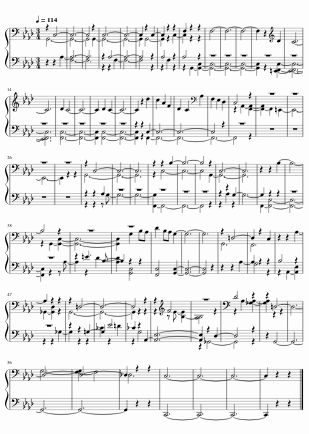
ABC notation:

X:1
%%score { ( 1 2 ) | ( 3 4 ) }
L:1/8
Q:1/4=114
M:3/4
I:linebreak $
K:Ab
V:1 bass
V:2 bass
V:3 bass
V:4 bass
V:1
 z2 C,4- | C,6- | C,4 z2 | C,6- | C,6- | %5
 C,2 z2 C,2- | C,2 z2 z2 | F,2 z2 z2 | F,6- | F,6- | %10
 F,6- | F,2 z2[K:treble] D2 | C6- |$ C6 | D2 C4- | %15
 C6- | C2 D2 C2- | C6- | C2 z2 d2 | c2 A2 F2 | %20
 D2 C2[K:bass] A,2 | F,2 E,2 D,2 | C,4 z2 | z6 | z6 |$ %25
 z6 | z6 | z2 C,4- | C,6- | C,6 | %30
 z2 z2 B,2- | B,6- | B,4 z2 | C,6- | C,6 | %35
 z2 z2 B,2- | B,6- |$ B,4 z2 | z6 | z6 | %40
 D2 B,A, G,2- | G,6- | G,6 | z2 =D,4- | D,2 z2 C,2 | %45
 z2 z2 A,2- |$ A,2 z2 z2 | z2 =D,4- | D,6- | D,4 z2 | %50
 z2[K:treble] F4 | z6 | D4 z2 | z2 =D,4- | D,6- |$ %55
 D,6- | D,6- | D,2 z2 z2 | C,6- | C,6- | %60
 C,6- | C,2 z2 z2 |] %62
V:2
 G,,6- | G,,6- | G,,4 G,,2- | G,,6- | G,,6- | %5
 G,,2 G,,4- | G,,2 z2 C,2- | C,2 z2 z2 | x6 | x6 | %10
 x6 | x4[K:treble] x2 | x6 |$ x6 | x6 | %15
 x6 | x6 | x6 | x6 | x6 | %20
 x4[K:bass] x2 | x6 | z2 A,,2- [F,,A,,]2- | [F,,-A,,]2 F,,2 =E,,2- | E,,6- |$ %25
 E,,6- | E,,2 z2 z2 | G,,6- | G,,6- | G,,6 | %30
 z2 C,4- | C,6- | C,4 G,,2- | G,,6- | G,,6 | %35
 x6 | x6 |$ z2 G,,2- [G,,C,]2- | [G,,C,]6- | [G,,C,]2 G,2 B,A, | %40
 x6 | x6 | x6 | G,,6 | F,,6 | %45
 x6 |$ _G,,2- [G,,D,]2 z2 | G,,6- | G,,6- | G,,2 z2 z2 | %50
 z2[K:treble] z E- [B,-E]2 | [A,B,]4 z2 | z2 A,2- [_G,A,]2- | [G,A,]2 z2 z2 | x6 |$ %55
 G,6- | [F,-G,]2 F,4 | _D,6 | x6 | x6 | %60
 x6 | x6 |] %62
V:3
 z2 z2 A,2- | A,6- | A,6 | z2 A,4- | A,6- | %5
 A,4 z2 | A,4 z2 | A,4 z2 | z6 | z6 | %10
 z6 | z6 | z6 |$ z6 | z6 | %15
 z6 | z6 | z6 | z2 z2 C,2- | C,6- | %20
 C,6- | C,4 z2 | z6 | z6 | z6 |$ %25
 z6 | z6 | z2 z2 A,2 | z6 | z6 | %30
 z6 | z6 | z6 | z2 z2 G,2- | G,6- | %35
 G,2 z2 z2 | z6 |$ z6 | z2 =E3 B,- | B,2 z2 z2 | %40
 [F,,C,]4 [G,,C,]2- | [G,,C,]6- | [G,,C,]4 z2 | z2 z2 A,2- | A,2 z2 z2 | %45
 B,4 z2 |$ z6 | z2 z2 =G,2- | G,2 E4 | _C2 z2 A,,2- | %50
 [A,,E,]6- | [A,,E,]2 z2 D,2- | D,4 z2 | z2 G,,4- | G,,6- |$ %55
 G,,6- | G,,6- | G,,2 z2 z2 | C,,6- | C,,6- | %60
 C,,6- | C,,2 z2 z2 |] %62
V:4
 x6 | F,6- | F,6 | z2 z2 F,2- | F,6- | %5
 F,4 z2 | z2 F,2 z2 | z2 G,,2- [G,,C,]2- | [G,,C,]6- | [G,,C,]6- | %10
 [G,,C,]6- | [G,,C,]2 z2 [=E,,F,,C,]2- | [E,,F,,C,]6- |$ [E,,F,,C,]6 | [F,,C,]6- | %15
 [F,,C,]6- | [F,,C,]2 [F,,C,]4- | [F,,C,]6- | [F,,C,]2 z2 F,,2- | F,,6- | %20
 F,,6- | F,,6- | F,,4 z2 | x6 | x6 |$ %25
 x6 | x6 | z2 z2 z G,- | G,6- | G,6- | %30
 [F,,-G,]2 F,,4- | F,,6- | F,,4 z2 | z2 A,2 z2 | x6 | %35
 F,,2- [F,,C,]4- | [F,,C,]6- |$ [F,,C,]2 z2 z A,- | A,2 z2 D2- | [A,D]2 [G,,C,]4 | %40
 x6 | x6 | x6 | x6 | G,4 z2 | %45
 z2 A,,2- [A,,E,]2 |$ z2 z2 _G,2- | G,2 z2 z2 | _C2 z2 =D2 | z2 G,4 | %50
 x6 | z2 _G,,4- | G,,4 z2 | x6 | x6 |$ %55
 x6 | x6 | x6 | x6 | x6 | %60
 x6 | x6 |] %62
